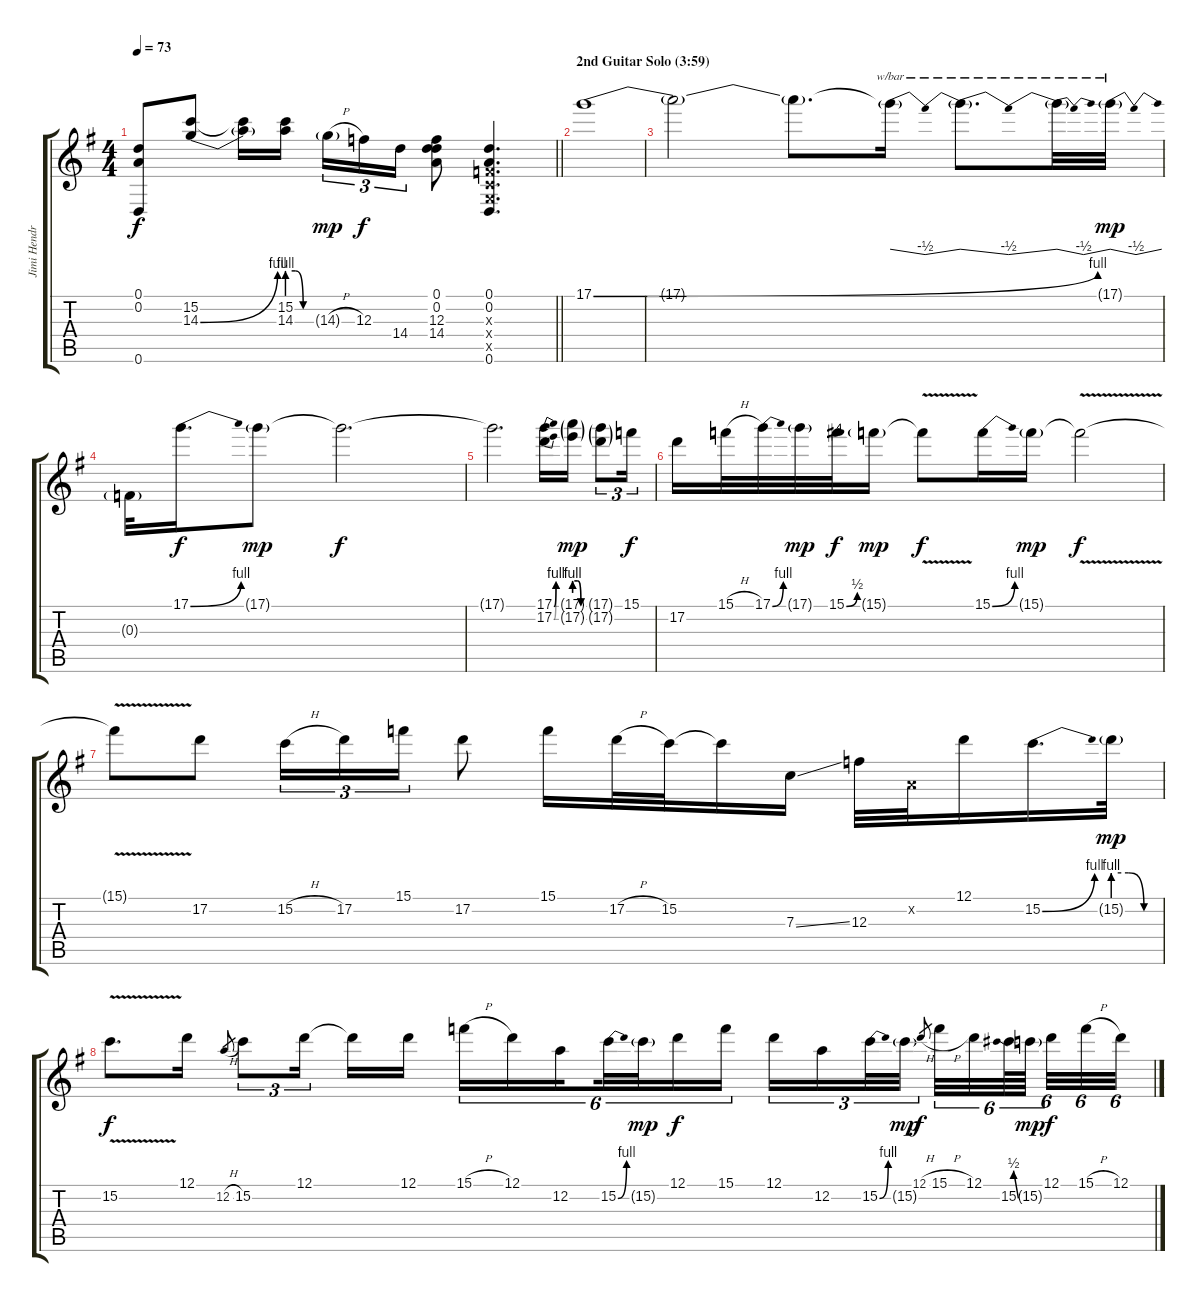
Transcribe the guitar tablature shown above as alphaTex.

\track ("Jimi Hendrix" "Jimi Hendr") {instrument overdrivenguitar}
\staff {score tabs}
\tuning (D4 A3 F3 C3 G2 D2) {hide}
\ts (4 4)
\tempo 73
\clef g2
\barLineRight lightlight
\ks g
(0.1 0.2 0.6).8{dy f} (15.2 14.3{be (bend 0 0 60 4)}).8 (15.2{t} 14.3{t}).16 (15.2 14.3{be (custom 0 4 20 4 40 0 60 0)}).16{beam splitsecondary} 14.3{h g}.16{tu (3 2) dy mp} 12.3.16{tu (3 2) dy f} 14.4.16{tu (3 2)} (0.1 0.2 12.3 14.4).8 (0.1 0.2 0.3{x} 0.4{x} 0.5{x} 0.6).4{d} |
\section ("" "2nd Guitar Solo (3:59)")
17.1{be (bend 0 0 60 4)}.1 |
17.1{t}.2 17.1{t}.8{d} 17.1{t}.16{tbe (dip default 0 0 30 -2 60 0)} 17.1{t}.8{d tbe (dip default 0 0 30 -2 60 0)} 17.1{t}.32{tbe (dip default 0 0 30 -2 60 0)} 17.1{g}.32{tbe (dip default 0 0 30 -2 60 0) dy mp} |
0.3{g}.32 17.1{be (bend 0 0 60 4)}.16{d dy f} 17.1{g}.8{dy mp} 17.1{t}.2{d dy f} |
17.1{t}.2{d} (17.1{be (bend 0 0 60 4)} 17.2{be (bend 0 0 60 4)}).16 (17.1{be (custom 0 4 20 4 40 0 60 0) g} 17.2{be (custom 0 4 20 4 40 0 60 0) g}).16{dy mp} (17.1{g} 17.2{g}).8{tu (3 2)} 15.1.16{tu (3 2) dy f} |
17.2.16 15.1{h}.32 17.1{be (bend 0 0 60 4)}.32 17.1{g}.32{dy mp} 15.1{be (bend 0 0 60 2)}.32{dy f} 15.1{g}.16{dy mp} 15.1{v t}.8{dy f} 15.1{be (bend 0 0 60 4)}.16 15.1{g}.16{dy mp} 15.1{v t}.2{dy f} |
15.1{v t}.8 17.2.8 15.2{h}.16{tu (3 2)} 17.2.16{tu (3 2)} 15.1.16{tu (3 2)} 17.2.8 15.1.16 17.2{h}.32 15.2.32 15.2{t}.16 7.3{ss}.16 12.3.32 0.2{x}.32 12.1.16 15.2{be (bend 0 0 60 4)}.16{d} 15.2{be (custom 0 4 20 4 40 0 60 0) g}.32{dy mp} |
15.2{v}.8{d dy f} 12.1.16 12.2{h}.8{gr} 15.2.8{tu (3 2)} 12.1.16{tu (3 2) beam splitsecondary} 12.1{t}.16 12.1.16 15.1{h}.16{tu (6 4)} 12.1.16{tu (6 4)} 12.2.16{tu (6 4) beam splitsecondary} 15.2{be (bend 0 0 60 4)}.32{tu (6 4)} 15.2{g}.32{tu (6 4) dy mp} 12.1.16{tu (6 4) dy f} 15.1.16{tu (6 4)} 12.1.16{tu (3 2)} 12.2.16{tu (3 2)} 15.2{be (bend 0 0 60 4)}.32{tu (3 2)} 15.2{g}.32{tu (3 2) dy mp} 12.1{h}.8{gr dy f beam splitsecondary} 15.1{h}.32{tu (6 4)} 12.1.32{tu (6 4)} 15.2{be (bend 0 0 60 2)}.64{tu (6 4)} 15.2{g}.64{tu (6 4) dy mp beam splitsecondary} 12.1.32{tu (6 4) dy f} 15.1{h}.32{tu (6 4)} 12.1.32{tu (6 4)}
